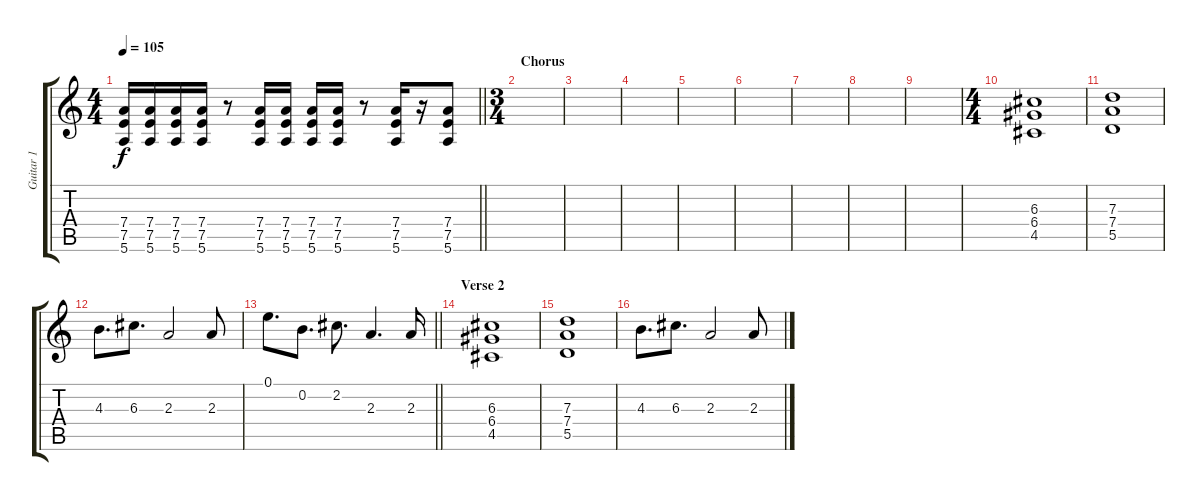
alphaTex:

\track ("Guitar 1" "Guitar 1") {instrument electricguitarclean}
\staff {score tabs}
\tuning (E4 B3 G3 D3 A2 E2) {hide}
\ts (4 4)
\tempo 105
\clef g2
\barLineRight lightlight
\ks c
(7.4 7.5 5.6).16{dy f} (7.4 7.5 5.6).16 (7.4 7.5 5.6).16 (7.4 7.5 5.6).16 r.8 (7.4 7.5 5.6).16 (7.4 7.5 5.6).16 (7.4 7.5 5.6).16 (7.4 7.5 5.6).16 r.8 (7.4 7.5 5.6).16 r.16 (7.4 7.5 5.6).8 |
\ts (3 4)
\section ("" "Chorus")
|
|
|
|
|
|
|
|
\ts (4 4)
(6.3 6.4 4.5).1 |
(7.3 7.4 5.5).1 |
4.3.8{d} 6.3.8{d} 2.3.2 2.3.8 |
\barLineRight lightlight
0.1.8{d} 0.2.8{d} 2.2.8{d} 2.3.4{d} 2.3.16 |
\section ("" "Verse 2")
(6.3 6.4 4.5).1 |
(7.3 7.4 5.5).1 |
4.3.8{d} 6.3.8{d} 2.3.2 2.3.8
